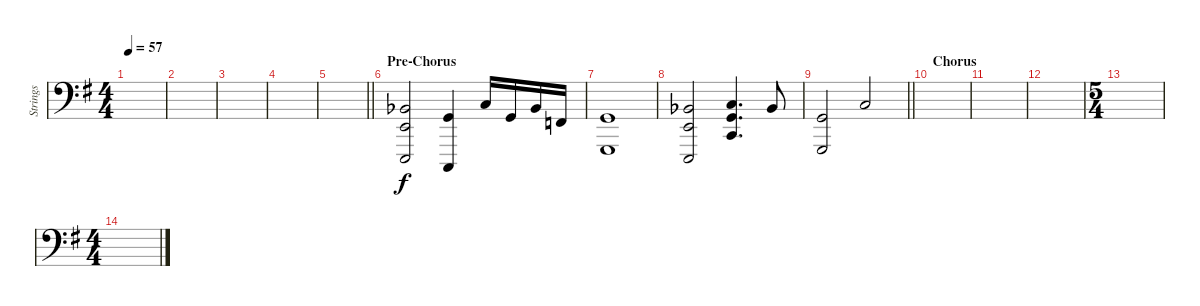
\track ("Strings" "Strings") {instrument stringensemble1}
\staff {score}
\tuning (E4 B3 G3 D3 A2 E2 B0) {hide}
\ts (4 4)
\tempo 57
\clef f4
\ks g
|
|
|
|
\barLineRight lightlight
|
\section ("" "Pre-Chorus")
(1.5{acc b} 0.6 5.7).2 (3.6 1.7).4 3.5.16 3.6.16 1.5{acc b}.16 1.6.16 |
(3.6 8.7).1 |
(1.5{acc b} 0.6 5.7).2 (3.5 3.6 13.7).4{d} 1.5{acc b}.8 |
\barLineRight lightlight
(3.6 8.7).2 3.5.2 |
\section ("" "Chorus")
|
|
|
\ts (5 4)
|
\ts (4 4)
